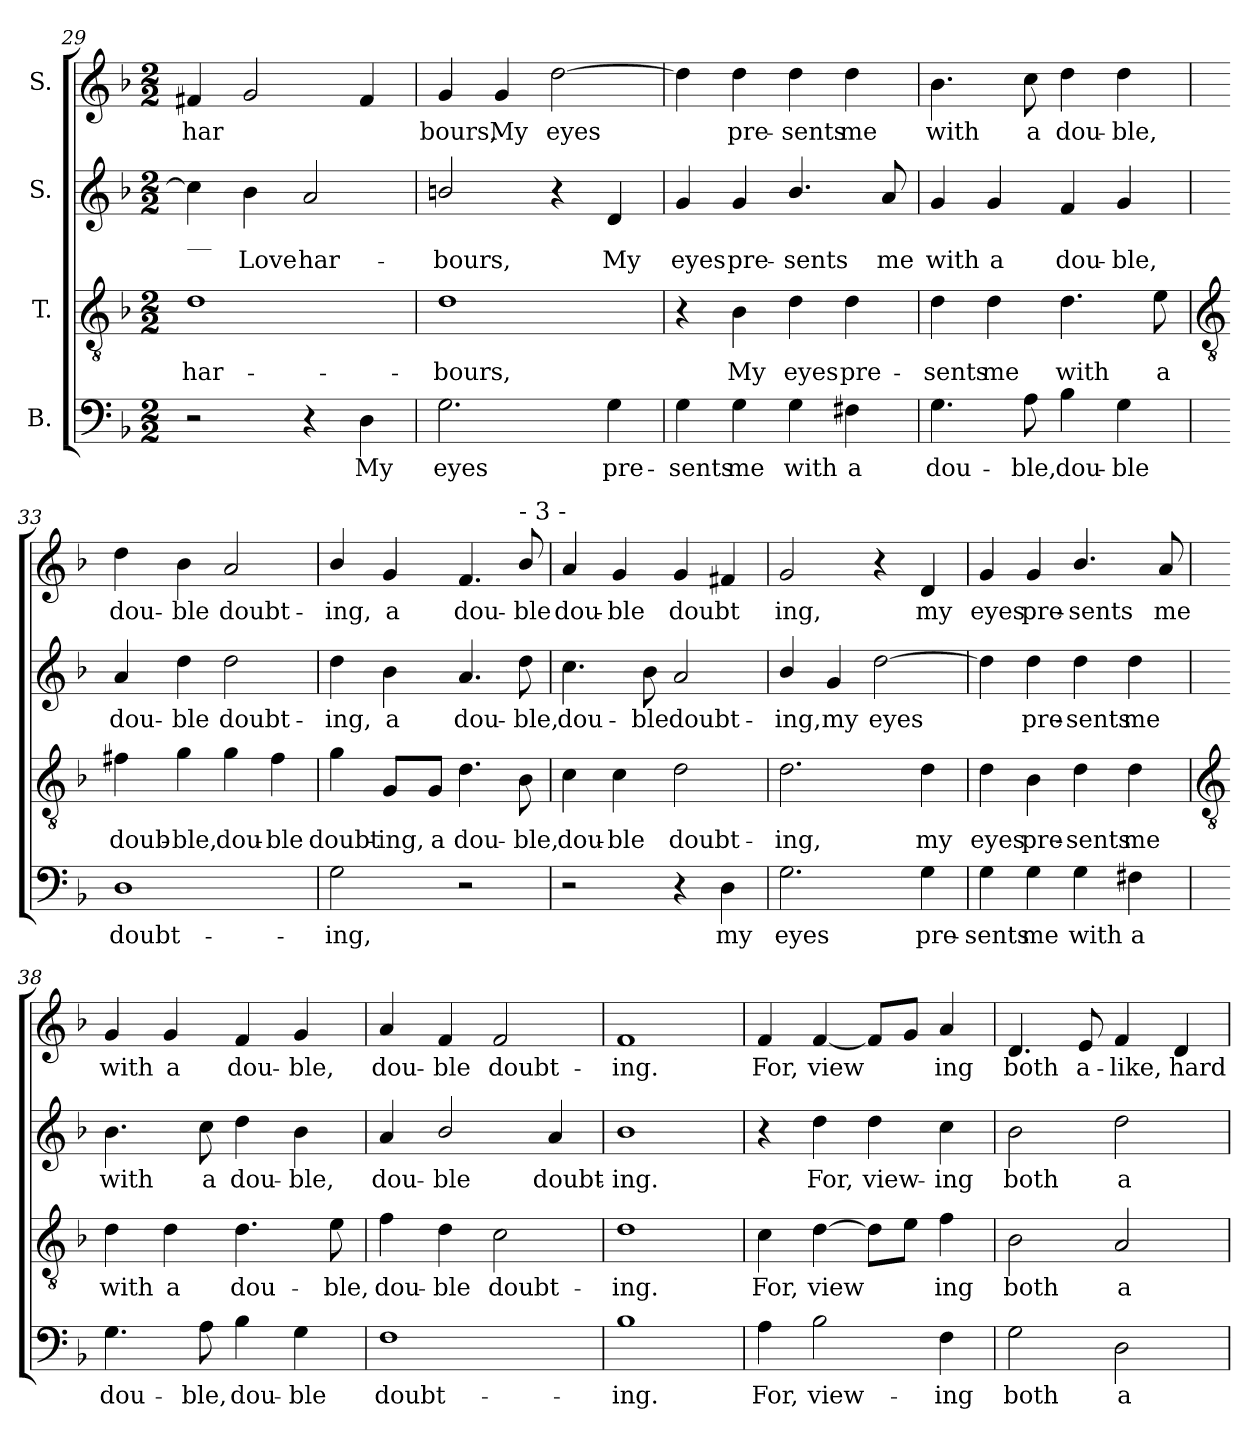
**kern	**text	**kern	**text	**kern	**text	**kern	**text
*part4	*part4	*part3	*part3	*part2	*part2	*part1	*part1
*staff4	*staff4	*staff3	*staff3	*staff2	*staff2	*staff1	*staff1
*I"B.	*	*I"T.	*	*I"S.	*	*I"S.	*
!!LO:LB:g=z
*clefF4	*	*clefGv2	*	*clefG2	*	*clefG2	*
*k[b-]	*	*k[b-]	*	*k[b-]	*	*k[b-]	*
*F:	*	*F:	*	*F:	*	*F:	*
*M2/2	*	*M2/2	*	*M2/2	*	*M2/2	*
=29	=29	=29	=29	=29	=29	=29	=29
!	!	!	!	!LO:TX:b:t=__	!	!	!
!	!	!	!LO:LY:b	!	!	!	!LO:LY:b
2r	.	1d	har-	4cc]	.	4f#X	har
!	!	!	!	!	!LO:LY:b	!	!
.	.	.	.	4b-	Love	2g	.
!	!	!	!	!	!LO:LY:b	!	!
4r	.	.	.	2a	har-	.	.
!	!LO:LY:b	!	!	!	!	!	!
4D	My	.	.	.	.	4f#	.
=30	=30	=30	=30	=30	=30	=30	=30
!	!LO:LY:b	!	!LO:LY:b	!	!LO:LY:b	!	!LO:LY:b
2.G	eyes	1d	-bours,	2bn/	-bours,	4g	bours,
!	!	!	!	!	!	!	!LO:LY:b
.	.	.	.	.	.	4g	My
!	!	!	!	!	!	!	!LO:LY:b
.	.	.	.	4r	.	[2dd	eyes
!	!LO:LY:b	!	!	!	!LO:LY:b	!	!
4G	pre-	.	.	4d	My	.	.
=31	=31	=31	=31	=31	=31	=31	=31
!	!LO:LY:b	!	!	!	!LO:LY:b	!	!
4G	-sents	4r	.	4g	eyes	4dd]	.
!	!LO:LY:b	!	!LO:LY:b	!	!LO:LY:b	!	!LO:LY:b
4G	me	4B-	My	4g	pre-	4dd	pre-
!	!LO:LY:b	!	!LO:LY:b	!	!LO:LY:b	!	!LO:LY:b
4G	with	4d	eyes	4.b-/	-sents	4dd	-sents
!	!LO:LY:b	!	!LO:LY:b	!	!	!	!LO:LY:b
4F#X	a	4d	pre-	.	.	4dd	me
!	!	!	!	!	!LO:LY:b	!	!
.	.	.	.	8a	me	.	.
=32	=32	=32	=32	=32	=32	=32	=32
!	!LO:LY:b	!	!LO:LY:b	!	!LO:LY:b	!	!LO:LY:b
4.G	dou-	4d	-sents	4g	with	4.b-	with
!	!	!	!LO:LY:b	!	!LO:LY:b	!	!
.	.	4d	me	4g	a	.	.
!	!LO:LY:b	!	!	!	!	!	!LO:LY:b
8A	-ble,	.	.	.	.	8cc	a
!	!LO:LY:b	!	!LO:LY:b	!	!LO:LY:b	!	!LO:LY:b
4B-	dou-	4.d	with	4f	dou-	4dd	dou-
!	!LO:LY:b	!	!	!	!LO:LY:b	!	!LO:LY:b
4G	-ble	.	.	4g	-ble,	4dd	-ble,
!	!	!	!LO:LY:b	!	!	!	!
.	.	8e	a	.	.	.	.
!!LO:LB:g=z
=33	=33	=33	=33	=33	=33	=33	=33
*	*	*clefGv2	*	*	*	*	*
!	!LO:LY:b	!	!LO:LY:b	!	!LO:LY:b	!	!LO:LY:b
1D	doubt-	4f#X	doub-	4a	dou-	4dd	dou-
!	!	!	!LO:LY:b	!	!LO:LY:b	!	!LO:LY:b
.	.	4g	-ble,	4dd	-ble	4b-	-ble
!	!	!	!LO:LY:b	!	!LO:LY:b	!	!LO:LY:b
.	.	4g	dou-	2dd	doubt-	2a	doubt-
!	!	!	!LO:LY:b	!	!	!	!
.	.	4f#	-ble	.	.	.	.
=34	=34	=34	=34	=34	=34	=34	=34
!	!LO:LY:b	!	!LO:LY:b	!	!LO:LY:b	!	!LO:LY:b
2G	-ing,	4g	doubt-	4dd	-ing,	4b-/	-ing,
!	!	!	!LO:LY:b	!	!LO:LY:b	!	!LO:LY:b
.	.	8GL	-ing,	4b-	a	4g	a
!	!	!	!LO:LY:b	!	!	!	!
.	.	8GJ	a	.	.	.	.
!	!	!	!LO:LY:b	!	!LO:LY:b	!	!LO:LY:b
2r	.	4.d	dou-	4.a	dou-	4.f	dou-
!	!	!	!	!	!	!LO:TX:a:t=- 3 -	!
!	!	!	!LO:LY:b	!	!LO:LY:b	!	!LO:LY:b
.	.	8B-	-ble,	8dd	-ble,	8b-/	-ble
=35	=35	=35	=35	=35	=35	=35	=35
!	!	!	!LO:LY:b	!	!LO:LY:b	!	!LO:LY:b
2r	.	4c	dou-	4.cc	dou-	4a	dou-
!	!	!	!LO:LY:b	!	!	!	!LO:LY:b
.	.	4c	-ble	.	.	4g	-ble
!	!	!	!	!	!LO:LY:b	!	!
.	.	.	.	8b-	-ble	.	.
!	!	!	!LO:LY:b	!	!LO:LY:b	!	!LO:LY:b
4r	.	2d	doubt-	2a	doubt-	4g	doubt
!	!LO:LY:b	!	!	!	!	!	!
4D	my	.	.	.	.	4f#X	.
=36	=36	=36	=36	=36	=36	=36	=36
!	!LO:LY:b	!	!LO:LY:b	!	!LO:LY:b	!	!LO:LY:b
2.G	eyes	2.d	-ing,	4b-/	-ing,	2g	-ing,
!	!	!	!	!	!LO:LY:b	!	!
.	.	.	.	4g	my	.	.
!	!	!	!	!	!LO:LY:b	!	!
.	.	.	.	[2dd	eyes	4r	.
!	!LO:LY:b	!	!LO:LY:b	!	!	!	!LO:LY:b
4G	pre-	4d	my	.	.	4d	my
=37	=37	=37	=37	=37	=37	=37	=37
!	!LO:LY:b	!	!LO:LY:b	!	!	!	!LO:LY:b
4G	-sents	4d	eyes	4dd]	.	4g	eyes
!	!LO:LY:b	!	!LO:LY:b	!	!LO:LY:b	!	!LO:LY:b
4G	me	4B-	pre-	4dd	pre-	4g	pre-
!	!LO:LY:b	!	!LO:LY:b	!	!LO:LY:b	!	!LO:LY:b
4G	with	4d	-sents	4dd	-sents	4.b-/	-sents
!	!LO:LY:b	!	!LO:LY:b	!	!LO:LY:b	!	!
4F#X	a	4d	me	4dd	me	.	.
!	!	!	!	!	!	!	!LO:LY:b
.	.	.	.	.	.	8a	me
!!LO:LB:g=z
=38	=38	=38	=38	=38	=38	=38	=38
*	*	*clefGv2	*	*	*	*	*
!	!LO:LY:b	!	!LO:LY:b	!	!LO:LY:b	!	!LO:LY:b
4.G	dou-	4d	with	4.b-	with	4g	with
!	!	!	!LO:LY:b	!	!	!	!LO:LY:b
.	.	4d	a	.	.	4g	a
!	!LO:LY:b	!	!	!	!LO:LY:b	!	!
8A	-ble,	.	.	8cc	a	.	.
!	!LO:LY:b	!	!LO:LY:b	!	!LO:LY:b	!	!LO:LY:b
4B-	dou-	4.d	dou-	4dd	dou-	4f	dou-
!	!LO:LY:b	!	!	!	!LO:LY:b	!	!LO:LY:b
4G	-ble	.	.	4b-	-ble,	4g	-ble,
!	!	!	!LO:LY:b	!	!	!	!
.	.	8e	-ble,	.	.	.	.
=39	=39	=39	=39	=39	=39	=39	=39
!	!LO:LY:b	!	!LO:LY:b	!	!LO:LY:b	!	!LO:LY:b
1F	doubt-	4f	dou-	4a	dou-	4a	dou-
!	!	!	!LO:LY:b	!	!LO:LY:b	!	!LO:LY:b
.	.	4d	-ble	2b-/	-ble	4f	-ble
!	!	!	!LO:LY:b	!	!	!	!LO:LY:b
.	.	2c	doubt-	.	.	2f	doubt-
!	!	!	!	!	!LO:LY:b	!	!
.	.	.	.	4a	doubt-	.	.
=40	=40	=40	=40	=40	=40	=40	=40
!	!LO:LY:b	!	!LO:LY:b	!	!LO:LY:b	!	!LO:LY:b
1B-	-ing.	1d	-ing.	1b-	-ing.	1f	-ing.
=41	=41	=41	=41	=41	=41	=41	=41
!	!LO:LY:b	!	!LO:LY:b	!	!	!	!LO:LY:b
4A	For,	4c	For,	4r	.	4f	For,
!	!LO:LY:b	!	!LO:LY:b	!	!LO:LY:b	!	!LO:LY:b
2B-	view-	[4d	view	4dd	For,	[4f	view
!	!	!	!	!	!LO:LY:b	!	!
.	.	8dL]	.	4dd	view-	8fL]	.
.	.	8eJ	.	.	.	8gJ	.
!	!LO:LY:b	!	!LO:LY:b	!	!LO:LY:b	!	!LO:LY:b
4F	-ing	4f	ing	4cc	-ing	4a	ing
=42	=42	=42	=42	=42	=42	=42	=42
!	!LO:LY:b	!	!LO:LY:b	!	!LO:LY:b	!	!LO:LY:b
2G	both	2B-	both	2b-	both	4.d	both
!	!	!	!	!	!	!	!LO:LY:b
.	.	.	.	.	.	8e	a-
!	!LO:LY:b	!	!LO:LY:b	!	!LO:LY:b	!	!LO:LY:b
2D	a-	2A	a-	2dd	a-	4f	-like,
!	!	!	!	!	!	!	!LO:LY:b
.	.	.	.	.	.	4d	hard-
=	=	=	=	=	=	=	=
*-	*-	*-	*-	*-	*-	*-	*-
